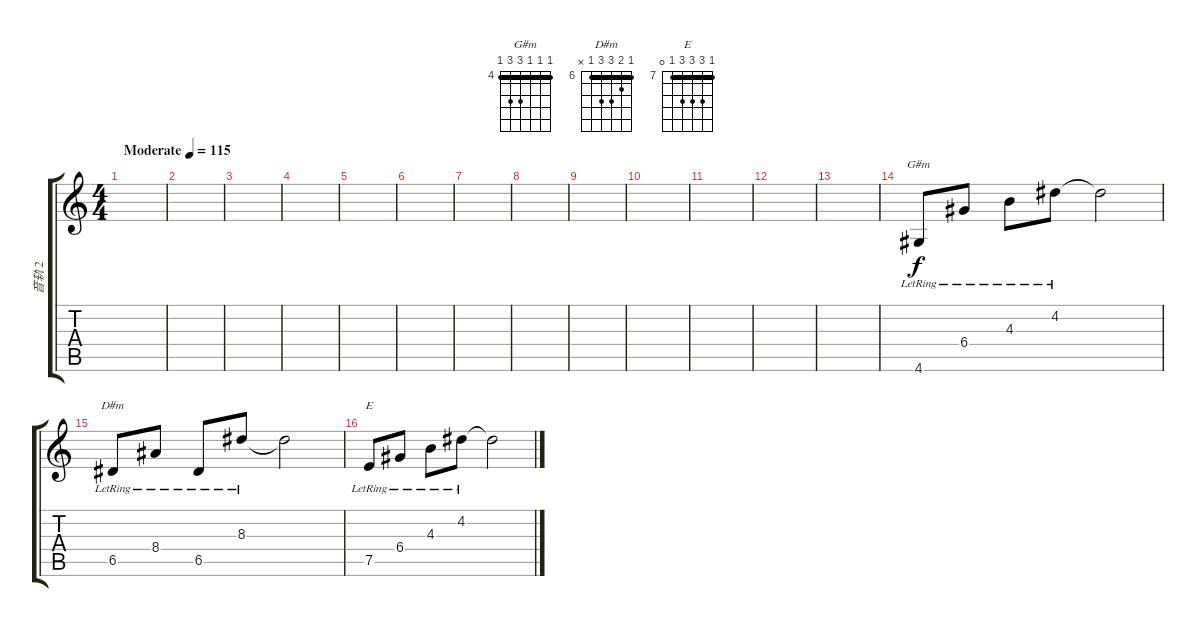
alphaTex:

\track ("音轨 2" "音轨 2") {instrument overdrivenguitar}
\staff {score tabs}
\tuning (E4 B3 G3 D3 A2 E2) {hide}
\chord ("G#m" 4 4 4 6 6 4) {firstfret 4 barre 4}
\chord ("D#m" 6 7 8 8 6 x) {firstfret 6 barre 6}
\chord ("E" 7 9 9 9 7 0) {firstfret 7 barre 7}
\ts (4 4)
\tempo (115 "Moderate")
\clef g2
\ks c
|
|
|
|
|
|
|
|
|
|
|
|
|
4.6{lr}.8{ch "G#m"} 6.4{lr}.8 4.3{lr}.8 4.2{lr}.8 4.2{t}.2 |
6.5{lr}.8{ch "D#m"} 8.4{lr}.8 6.5{lr}.8 8.3{lr}.8 8.3{t}.2 |
7.5{lr}.8{ch "E"} 6.4{lr}.8 4.3{lr}.8 4.2{lr}.8 4.2{t}.2
